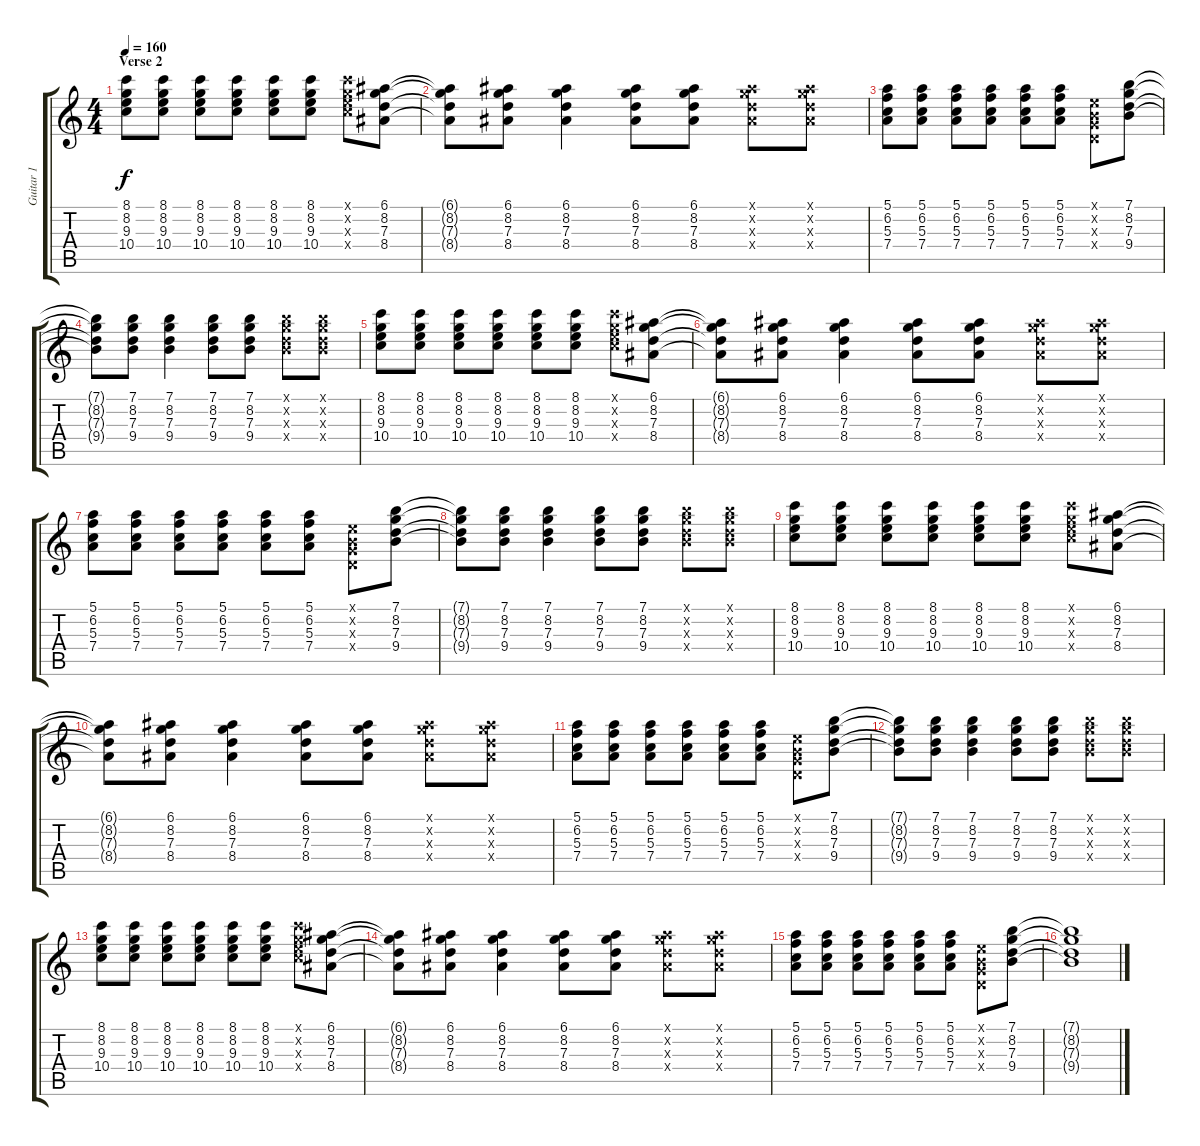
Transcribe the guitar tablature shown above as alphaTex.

\track ("Guitar 1" "Guitar 1") {instrument electricguitarclean}
\staff {score tabs}
\tuning (E4 B3 G3 D3 A2 E2) {hide}
\ts (4 4)
\section ("" "Verse 2")
\tempo 160
\clef g2
\ks c
(8.1 8.2 9.3 10.4).8{dy f instrument electricguitarclean} (8.1 8.2 9.3 10.4).8 (8.1 8.2 9.3 10.4).8 (8.1 8.2 9.3 10.4).8 (8.1 8.2 9.3 10.4).8 (8.1 8.2 9.3 10.4).8 (8.1{x} 8.2{x} 9.3{x} 10.4{x}).8 (6.1 8.2 7.3 8.4).8 |
(6.1{t} 8.2{t} 7.3{t} 8.4{t}).8 (6.1 8.2 7.3 8.4).8 (6.1 8.2 7.3 8.4).4 (6.1 8.2 7.3 8.4).8 (6.1 8.2 7.3 8.4).8 (6.1{x} 8.2{x} 7.3{x} 8.4{x}).8 (6.1{x} 8.2{x} 7.3{x} 8.4{x}).8 |
(5.1 6.2 5.3 7.4).8 (5.1 6.2 5.3 7.4).8 (5.1 6.2 5.3 7.4).8 (5.1 6.2 5.3 7.4).8 (5.1 6.2 5.3 7.4).8 (5.1 6.2 5.3 7.4).8 (0.1{x} 0.2{x} 0.3{x} 0.4{x}).8 (7.1 8.2 7.3 9.4).8 |
(7.1{t} 8.2{t} 7.3{t} 9.4{t}).8 (7.1 8.2 7.3 9.4).8 (7.1 8.2 7.3 9.4).4 (7.1 8.2 7.3 9.4).8 (7.1 8.2 7.3 9.4).8 (7.1{x} 8.2{x} 7.3{x} 9.4{x}).8 (7.1{x} 8.2{x} 7.3{x} 9.4{x}).8 |
(8.1 8.2 9.3 10.4).8 (8.1 8.2 9.3 10.4).8 (8.1 8.2 9.3 10.4).8 (8.1 8.2 9.3 10.4).8 (8.1 8.2 9.3 10.4).8 (8.1 8.2 9.3 10.4).8 (8.1{x} 8.2{x} 9.3{x} 10.4{x}).8 (6.1 8.2 7.3 8.4).8 |
(6.1{t} 8.2{t} 7.3{t} 8.4{t}).8 (6.1 8.2 7.3 8.4).8 (6.1 8.2 7.3 8.4).4 (6.1 8.2 7.3 8.4).8 (6.1 8.2 7.3 8.4).8 (6.1{x} 8.2{x} 7.3{x} 8.4{x}).8 (6.1{x} 8.2{x} 7.3{x} 8.4{x}).8 |
(5.1 6.2 5.3 7.4).8 (5.1 6.2 5.3 7.4).8 (5.1 6.2 5.3 7.4).8 (5.1 6.2 5.3 7.4).8 (5.1 6.2 5.3 7.4).8 (5.1 6.2 5.3 7.4).8 (0.1{x} 0.2{x} 0.3{x} 0.4{x}).8 (7.1 8.2 7.3 9.4).8 |
(7.1{t} 8.2{t} 7.3{t} 9.4{t}).8 (7.1 8.2 7.3 9.4).8 (7.1 8.2 7.3 9.4).4 (7.1 8.2 7.3 9.4).8 (7.1 8.2 7.3 9.4).8 (7.1{x} 8.2{x} 7.3{x} 9.4{x}).8 (7.1{x} 8.2{x} 7.3{x} 9.4{x}).8 |
(8.1 8.2 9.3 10.4).8 (8.1 8.2 9.3 10.4).8 (8.1 8.2 9.3 10.4).8 (8.1 8.2 9.3 10.4).8 (8.1 8.2 9.3 10.4).8 (8.1 8.2 9.3 10.4).8 (8.1{x} 8.2{x} 9.3{x} 10.4{x}).8 (6.1 8.2 7.3 8.4).8 |
(6.1{t} 8.2{t} 7.3{t} 8.4{t}).8 (6.1 8.2 7.3 8.4).8 (6.1 8.2 7.3 8.4).4 (6.1 8.2 7.3 8.4).8 (6.1 8.2 7.3 8.4).8 (6.1{x} 8.2{x} 7.3{x} 8.4{x}).8 (6.1{x} 8.2{x} 7.3{x} 8.4{x}).8 |
(5.1 6.2 5.3 7.4).8 (5.1 6.2 5.3 7.4).8 (5.1 6.2 5.3 7.4).8 (5.1 6.2 5.3 7.4).8 (5.1 6.2 5.3 7.4).8 (5.1 6.2 5.3 7.4).8 (0.1{x} 0.2{x} 0.3{x} 0.4{x}).8 (7.1 8.2 7.3 9.4).8 |
(7.1{t} 8.2{t} 7.3{t} 9.4{t}).8 (7.1 8.2 7.3 9.4).8 (7.1 8.2 7.3 9.4).4 (7.1 8.2 7.3 9.4).8 (7.1 8.2 7.3 9.4).8 (7.1{x} 8.2{x} 7.3{x} 9.4{x}).8 (7.1{x} 8.2{x} 7.3{x} 9.4{x}).8 |
(8.1 8.2 9.3 10.4).8 (8.1 8.2 9.3 10.4).8 (8.1 8.2 9.3 10.4).8 (8.1 8.2 9.3 10.4).8 (8.1 8.2 9.3 10.4).8 (8.1 8.2 9.3 10.4).8 (8.1{x} 8.2{x} 9.3{x} 10.4{x}).8 (6.1 8.2 7.3 8.4).8 |
(6.1{t} 8.2{t} 7.3{t} 8.4{t}).8 (6.1 8.2 7.3 8.4).8 (6.1 8.2 7.3 8.4).4 (6.1 8.2 7.3 8.4).8 (6.1 8.2 7.3 8.4).8 (6.1{x} 8.2{x} 7.3{x} 8.4{x}).8 (6.1{x} 8.2{x} 7.3{x} 8.4{x}).8 |
(5.1 6.2 5.3 7.4).8 (5.1 6.2 5.3 7.4).8 (5.1 6.2 5.3 7.4).8 (5.1 6.2 5.3 7.4).8 (5.1 6.2 5.3 7.4).8 (5.1 6.2 5.3 7.4).8 (0.1{x} 0.2{x} 0.3{x} 0.4{x}).8 (7.1 8.2 7.3 9.4).8 |
(7.1{t} 8.2{t} 7.3{t} 9.4{t}).1
